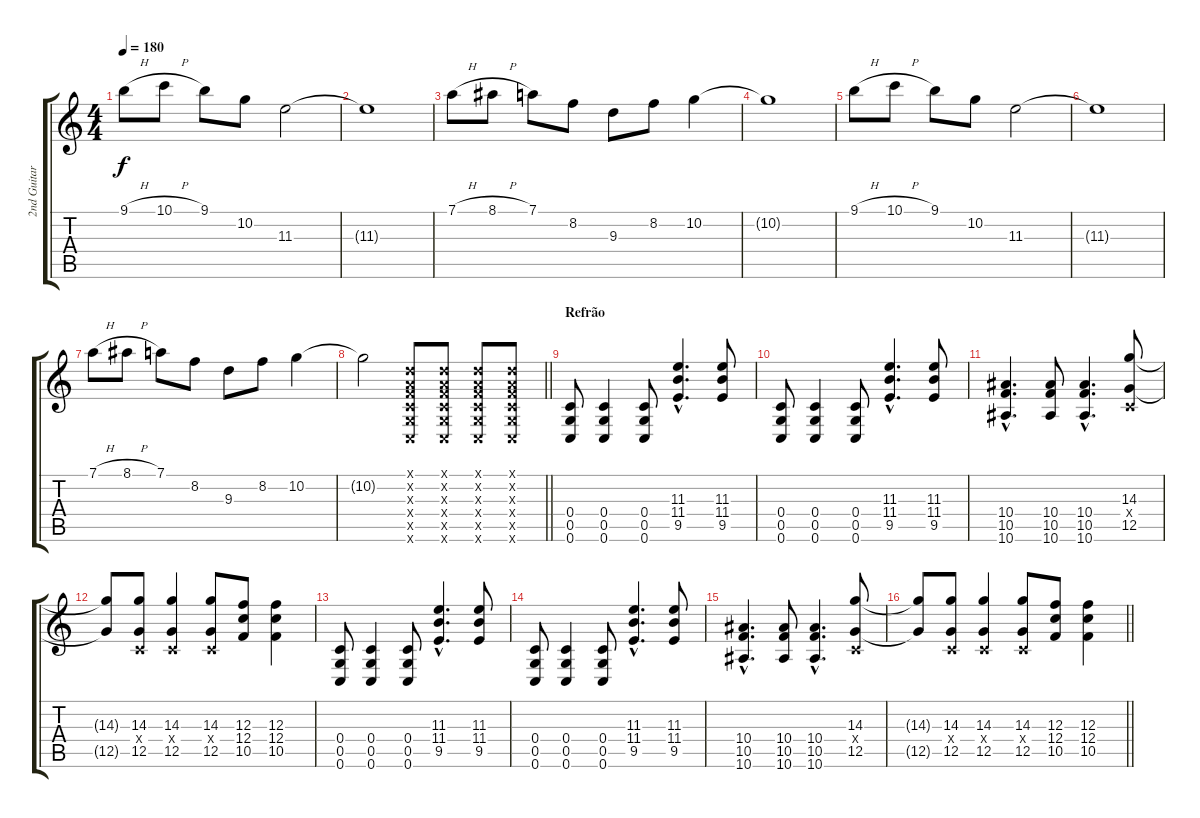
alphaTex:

\track ("2nd Guitar" "2nd Guitar") {instrument distortionguitar}
\staff {score tabs}
\tuning (D4 A3 F3 C3 G2 C2) {hide}
\ts (4 4)
\tempo 180
\clef g2
\ks c
9.1{h}.8{dy f} 10.1{h}.8 9.1.8 10.2.8 11.3.2 |
11.3{t}.1 |
7.1{h}.8 8.1{h}.8 7.1.8 8.2.8 9.3.8 8.2.8 10.2.4 |
10.2{t}.1 |
9.1{h}.8 10.1{h}.8 9.1.8 10.2.8 11.3.2 |
11.3{t}.1 |
7.1{h}.8 8.1{h}.8 7.1.8 8.2.8 9.3.8 8.2.8 10.2.4 |
\barLineRight lightlight
10.2{t}.2 (0.1{x} 0.2{x} 0.3{x} 0.4{x} 0.5{x} 0.6{x}).8 (0.1{x} 0.2{x} 0.3{x} 0.4{x} 0.5{x} 0.6{x}).8 (0.1{x} 0.2{x} 0.3{x} 0.4{x} 0.5{x} 0.6{x}).8 (0.1{x} 0.2{x} 0.3{x} 0.4{x} 0.5{x} 0.6{x}).8 |
\section ("" "Refrão")
(0.4 0.5 0.6).8 (0.4 0.5 0.6).4 (0.4 0.5 0.6).8 (11.3{hac} 11.4{hac} 9.5{hac}).4{d} (11.3 11.4 9.5).8 |
(0.4 0.5 0.6).8 (0.4 0.5 0.6).4 (0.4 0.5 0.6).8 (11.3{hac} 11.4{hac} 9.5{hac}).4{d} (11.3 11.4 9.5).8 |
(10.4{hac} 10.5{hac} 10.6{hac}).4{d} (10.4 10.5 10.6).8 (10.4{hac} 10.5{hac} 10.6{hac}).4{d} (14.3 0.4{x} 12.5).8 |
(14.3{t} 12.5{t}).8 (14.3 0.4{x} 12.5).8 (14.3 0.4{x} 12.5).4 (14.3 0.4{x} 12.5).8 (12.3 12.4 10.5).8 (12.3 12.4 10.5).4 |
(0.4 0.5 0.6).8 (0.4 0.5 0.6).4 (0.4 0.5 0.6).8 (11.3{hac} 11.4{hac} 9.5{hac}).4{d} (11.3 11.4 9.5).8 |
(0.4 0.5 0.6).8 (0.4 0.5 0.6).4 (0.4 0.5 0.6).8 (11.3{hac} 11.4{hac} 9.5{hac}).4{d} (11.3 11.4 9.5).8 |
(10.4{hac} 10.5{hac} 10.6{hac}).4{d} (10.4 10.5 10.6).8 (10.4{hac} 10.5{hac} 10.6{hac}).4{d} (14.3 0.4{x} 12.5).8 |
\barLineRight lightlight
(14.3{t} 12.5{t}).8 (14.3 0.4{x} 12.5).8 (14.3 0.4{x} 12.5).4 (14.3 0.4{x} 12.5).8 (12.3 12.4 10.5).8 (12.3 12.4 10.5).4
